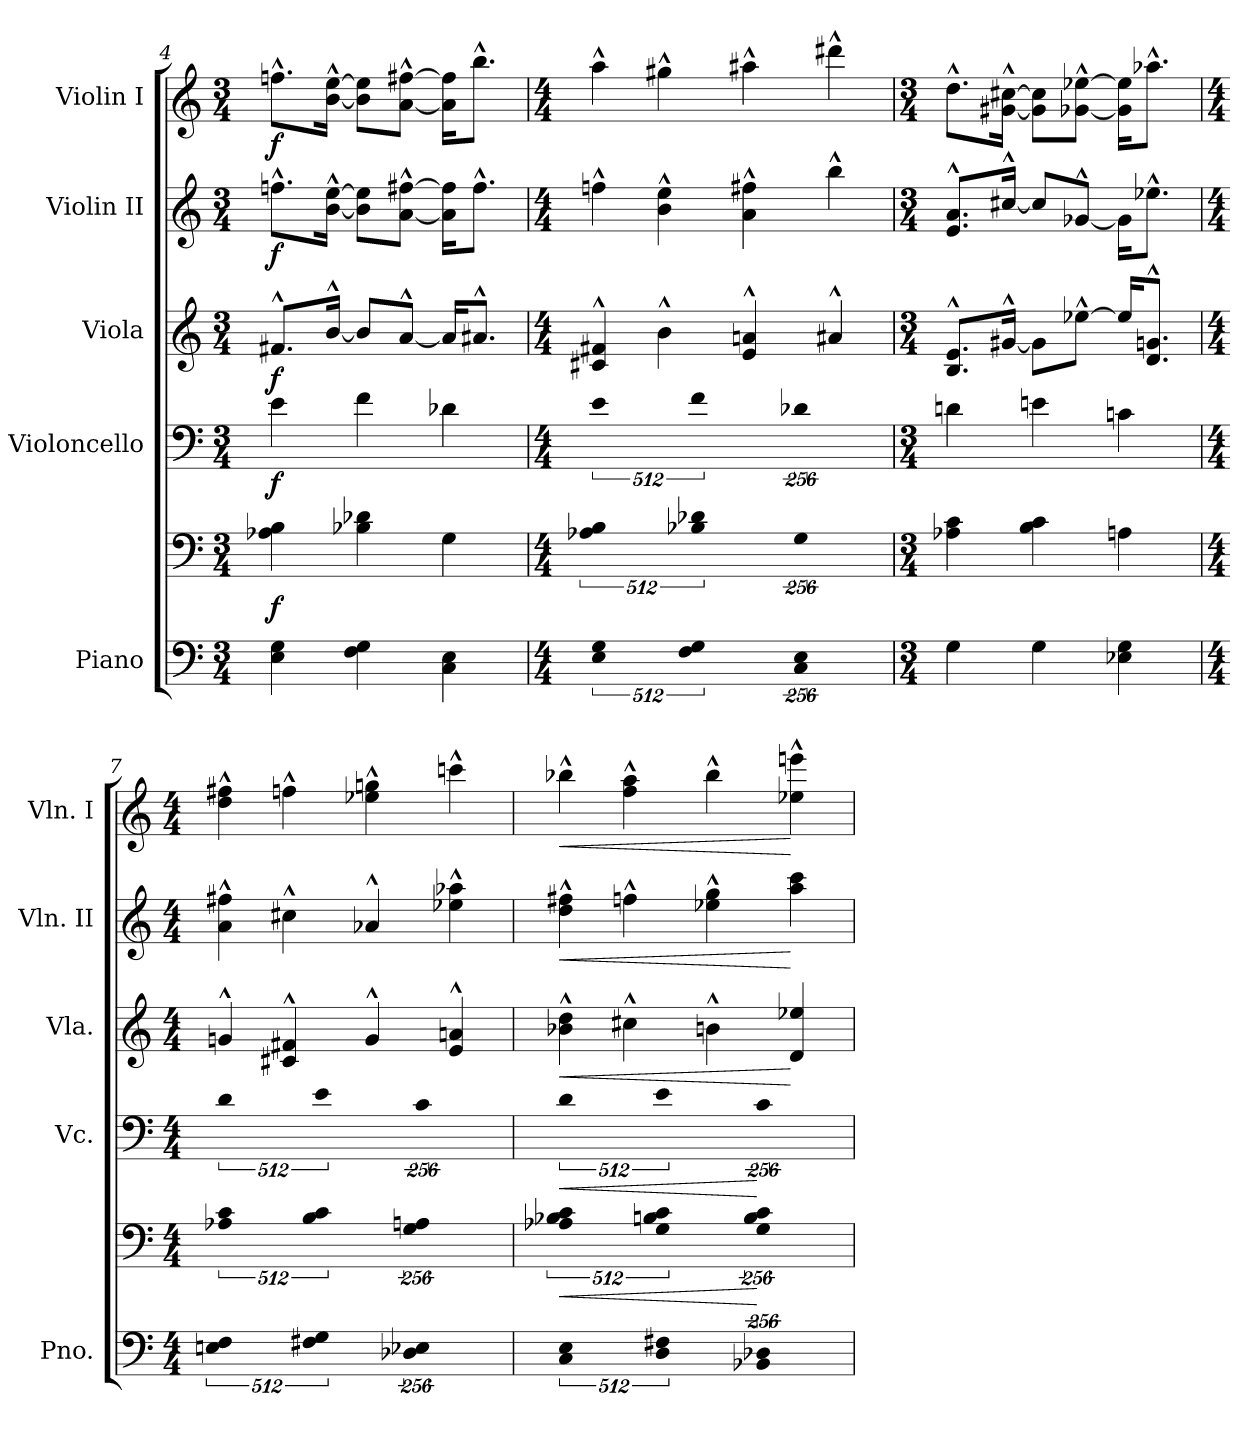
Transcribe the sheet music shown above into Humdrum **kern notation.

**kern	**kern	**dynam	**kern	**dynam	**kern	**dynam	**kern	**dynam	**kern	**dynam
*part5	*part5	*part5	*part4	*part4	*part3	*part3	*part2	*part2	*part1	*part1
*staff6	*staff5	*staff5/6	*staff4	*staff4	*staff3	*staff3	*staff2	*staff2	*staff1	*staff1
*I"Piano	*	*	*I"Violoncello	*	*I"Viola	*	*I"Violin II	*	*I"Violin I	*
*I'Pno.	*	*	*I'Vc.	*	*I'Vla.	*	*I'Vln. II	*	*I'Vln. I	*
!!LO:PB:g=z
*clefF4	*clefF4	*	*clefF4	*	*clefG2	*	*clefG2	*	*clefG2	*
*k[]	*k[]	*	*k[]	*	*k[]	*	*k[]	*	*k[]	*
*M3/4	*M3/4	*	*M3/4	*	*M3/4	*	*M3/4	*	*M3/4	*
*MM43	*MM43	*	*MM43	*	*MM43	*	*MM43	*	*MM43	*
=4	=4	=4	=4	=4	=4	=4	=4	=4	=4	=4
4Ei\ 4Gi	4A-Xi\ 4Bi	f	4ei\	f	8.f#X^^i/L	f	8.ffn^^i\L	f	8.ffn^^i\L	f
.	.	.	.	.	[<16b^^i/Jk	.	[<16bi\^^ [>16eei^^Jk	.	[<16bi\^^ [>16eei^^Jk	.
4Fi\ 4Gi	4B-Xi\ 4d-Xi	.	4fi\	.	8bi/L]	.	8bi\] 8eei]L	.	8bi\] 8eei]L	.
.	.	.	.	.	[<8a^^i/J	.	[<8ai\^^ [>8ff#Xi^^J	.	[<8ai\^^ [>8ff#Xi^^J	.
4Ci\ 4Ei	4Gi\	.	4d-Xi\	.	16ai/KL]	.	16ai\] 16ff#i]KL	.	16ai\] 16ff#i]KL	.
.	.	.	.	.	8.a#X^^i/J	.	8.ff#^^i\J	.	8.bb^^i\J	.
=5	=5	=5	=5	=5	=5	=5	=5	=5	=5	=5
*M4/4	*M4/4	*	*M4/4	*	*M4/4	*	*M4/4	*	*M4/4	*
!LO:N:vis=2	!LO:N:vis=2	!	!LO:N:vis=2	!	!	!	!	!	!	!
1024%341Ei\ 1024%341Gi	1024%341A-Xi\ 1024%341Bi	.	1024%341ei\	.	4c#Xi/^^ 4f#Xi^^	.	4ffn^^i\	.	4aa^^i\	.
.	.	.	.	.	4b^^i\	.	4bi\^^ 4eei^^	.	4gg#X^^i\	.
!LO:N:vis=2	!LO:N:vis=2	!	!LO:N:vis=2	!	!	!	!	!	!	!
1024%341Fi\ 1024%341Gi	1024%341B-Xi\ 1024%341d-Xi	.	1024%341fi\	.	.	.	.	.	.	.
.	.	.	.	.	4ei/^^ 4ani^^	.	4ai\^^ 4ff#Xi^^	.	4aa#X^^i\	.
!LO:N:vis=2	!LO:N:vis=2	!	!LO:N:vis=2	!	!	!	!	!	!	!
512%171Ci\ 512%171Ei	512%171Gi\	.	512%171d-Xi\	.	.	.	.	.	.	.
.	.	.	.	.	4a#X^^i/	.	4bb^^i\	.	4ddd#X^^i\	.
=6	=6	=6	=6	=6	=6	=6	=6	=6	=6	=6
*M3/4	*M3/4	*	*M3/4	*	*M3/4	*	*M3/4	*	*M3/4	*
4Gi\	4A-Xi\ 4ci	.	4dni\	.	8.Bi/^^ 8.ei^^L	.	8.ei/^^ 8.ai^^L	.	8.dd^^i\L	.
.	.	.	.	.	[<16g#X^^i/Jk	.	[<16cc#X^^i/Jk	.	[<16g#Xi\^^ [>16cc#Xi^^Jk	.
4Gi\	4Bi\ 4ci	.	4eni\	.	8g#i\L]	.	8cc#i/L]	.	8g#i\] 8cc#i]L	.
.	.	.	.	.	[>8ee-X^^i\J	.	[<8g-X^^i/J	.	[<8g-Xi\^^ [>8ee-Xi^^J	.
4E-Xi\ 4Gi	4Ani\	.	4cni\	.	16ee-i/KL]	.	16g-i\KL]	.	16g-i\] 16ee-i]KL	.
.	.	.	.	.	8.di/^^ 8.gni^^J	.	8.ee-X^^i\J	.	8.aa-X^^i\J	.
=7	=7	=7	=7	=7	=7	=7	=7	=7	=7	=7
*M4/4	*M4/4	*	*M4/4	*	*M4/4	*	*M4/4	*	*M4/4	*
!LO:N:vis=2	!LO:N:vis=2	!	!LO:N:vis=2	!	!	!	!	!	!	!
1024%341Eni\ 1024%341Fi	1024%341A-Xi\ 1024%341ci	.	1024%341di\	.	4gn^^i/	.	4ai\^^ 4ff#Xi^^	.	4ddi\^^ 4ff#Xi^^	.
.	.	.	.	.	4c#Xi/^^ 4f#Xi^^	.	4cc#X^^i\	.	4ffn^^i\	.
!LO:N:vis=2	!LO:N:vis=2	!	!LO:N:vis=2	!	!	!	!	!	!	!
1024%341F#Xi\ 1024%341Gi	1024%341Bi\ 1024%341ci	.	1024%341ei\	.	.	.	.	.	.	.
.	.	.	.	.	4g^^i/	.	4a-X^^i/	.	4ee-Xi\^^ 4ggni^^	.
!LO:N:vis=2	!LO:N:vis=2	!	!LO:N:vis=2	!	!	!	!	!	!	!
512%171D-Xi\ 512%171E-Xi	512%171Gi\ 512%171Ani	.	512%171ci\	.	.	.	.	.	.	.
.	.	.	.	.	4ei/^^ 4ani^^	.	4ee-Xi\^^ 4aa-Xi^^	.	4cccn^^i\	.
=8	=8	=8	=8	=8	=8	=8	=8	=8	=8	=8
!LO:N:vis=2	!LO:N:vis=2	!LO:HP:b	!LO:N:vis=2	!LO:HP:b	!	!LO:HP:b	!	!LO:HP:b	!	!LO:HP:b
1024%341Ci\ 1024%341Ei	1024%341A-Xi\ 1024%341B-Xi 1024%341ci	<	1024%341di\	<	4b-Xi\^^ 4ddi^^	<	4ddi\^^ 4ff#Xi^^	<	4bb-X^^i\	<
.	.	.	.	.	4cc#X^^i\	.	4ffn^^i\	.	4ffi\^^ 4aai^^	.
!LO:N:vis=2	!LO:N:vis=2	!	!LO:N:vis=2	!	!	!	!	!	!	!
1024%341Di\ 1024%341F#Xi	1024%341Gi\ 1024%341Bni 1024%341ci	.	1024%341ei\	.	.	.	.	.	.	.
.	.	.	.	.	4bn^^i\	.	4ee-Xi\^^ 4ggi^^	.	4bb-^^i\	.
!LO:N:vis=2	!LO:N:vis=2	!	!LO:N:vis=2	!	!	!	!	!	!	!
512%171BB-Xi/ 512%171D-Xi	512%171Gi\ 512%171Bi 512%171ci	[	512%171ci\	[	.	.	.	.	.	.
.	.	.	.	.	4di/ 4ee-Xi	[	4aai\ 4ccci	[	4ee-Xi\^^ 4eeeni^^	[
=	=	=	=	=	=	=	=	=	=	=
*-	*-	*-	*-	*-	*-	*-	*-	*-	*-	*-
